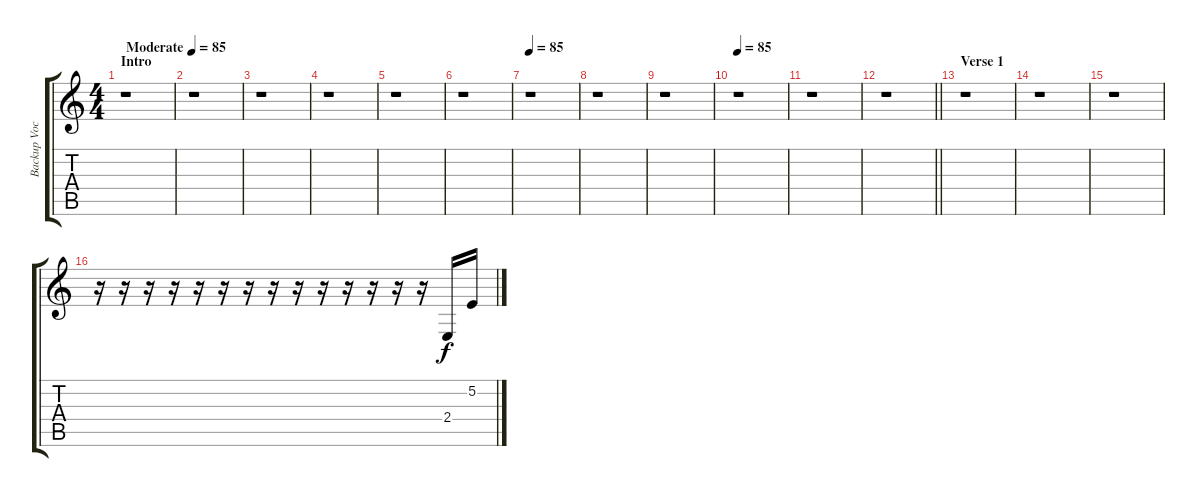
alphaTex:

\track ("Backup Vocals (Robert Deleo)" "Backup Voc") {instrument lead1square}
\staff {score tabs}
\tuning (E4 B3 G3 D3 A2 E2) {hide}
\ts (4 4)
\section ("" "Intro")
\tempo (85 "Moderate")
\clef g2
\ks c
r.1{dy f instrument lead1square} |
r.1 |
r.1 |
r.1 |
r.1 |
r.1 |
\tempo 85
r.1 |
r.1 |
r.1 |
\tempo 85
r.1 |
r.1 |
\barLineRight lightlight
r.1 |
\section ("" "Verse 1")
r.1 |
r.1 |
r.1 |
r.16 r.16 r.16 r.16 r.16 r.16 r.16 r.16 r.16 r.16 r.16 r.16 r.16 r.16 2.4.16 5.2.16
